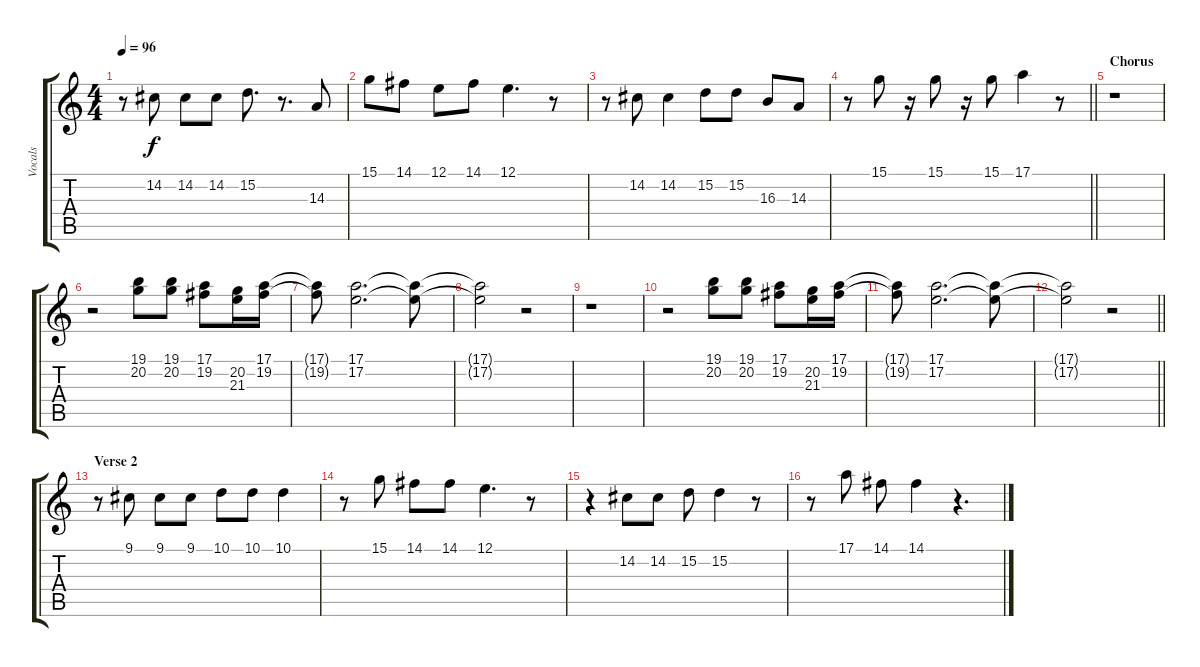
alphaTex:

\track ("Vocals" "Vocals") {instrument flute}
\staff {score tabs}
\tuning (E4 B3 G3 D3 A2 E2) {hide}
\ts (4 4)
\tempo 96
\clef g2
\ks c
r.8{dy f} 14.2.8 14.2.8 14.2.8 15.2.8{d} r.8{d} 14.3.8 |
15.1.8 14.1.8 12.1.8 14.1.8 12.1.4{d} r.8 |
r.8 14.2.8 14.2.4 15.2.8 15.2.8 16.3.8 14.3.8 |
\barLineRight lightlight
r.8 15.1.8 r.16 15.1.8 r.16 15.1.8 17.1.4 r.8 |
\section ("" "Chorus")
r.1 |
r.2 (19.1 20.2).8 (19.1 20.2).8 (17.1 19.2).8 (20.2 21.3).16 (17.1 19.2).16 |
(17.1{t} 19.2{t}).8 (17.1 17.2).2{d} (17.1{t} 17.2{t}).8 |
(17.1{t} 17.2{t}).2 r.2 |
r.1 |
r.2 (19.1 20.2).8 (19.1 20.2).8 (17.1 19.2).8 (20.2 21.3).16 (17.1 19.2).16 |
(17.1{t} 19.2{t}).8 (17.1 17.2).2{d} (17.1{t} 17.2{t}).8 |
\barLineRight lightlight
(17.1{t} 17.2{t}).2 r.2 |
\section ("" "Verse 2")
r.8 9.1.8 9.1.8 9.1.8 10.1.8 10.1.8 10.1.4 |
r.8 15.1.8 14.1.8 14.1.8 12.1.4{d} r.8 |
r.4 14.2.8 14.2.8 15.2.8 15.2.4 r.8 |
r.8 17.1.8 14.1.8 14.1.4 r.4{d}
